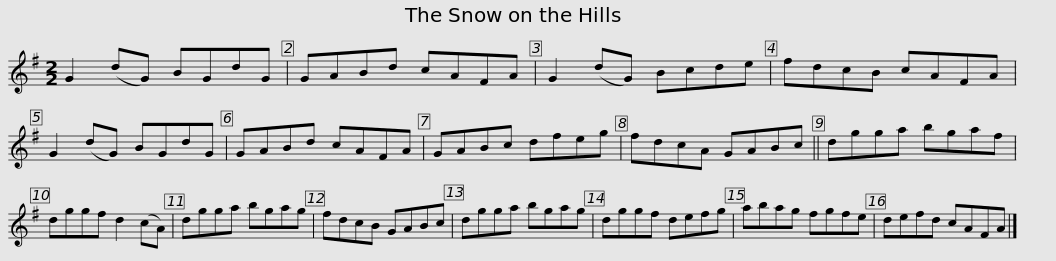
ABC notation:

X:1
L:1/8
M:2/2
I:linebreak $
K:G
V:1 treble
V:1
 G2 (dG) BGdG | GABd cAFA | G2 (dG) Bcde | fdcB cAFA | G2 (dG) BGdG | %5
 GABd cAFA |$ GABc dfeg | fdcA GABc || dgga bgaf | dggf d2 (cA) | %10
 dgga bgag |$ fdcB GABc | dgga bgag | dggf defg | abag fgfe | %15
 defd cAFA |] %16
